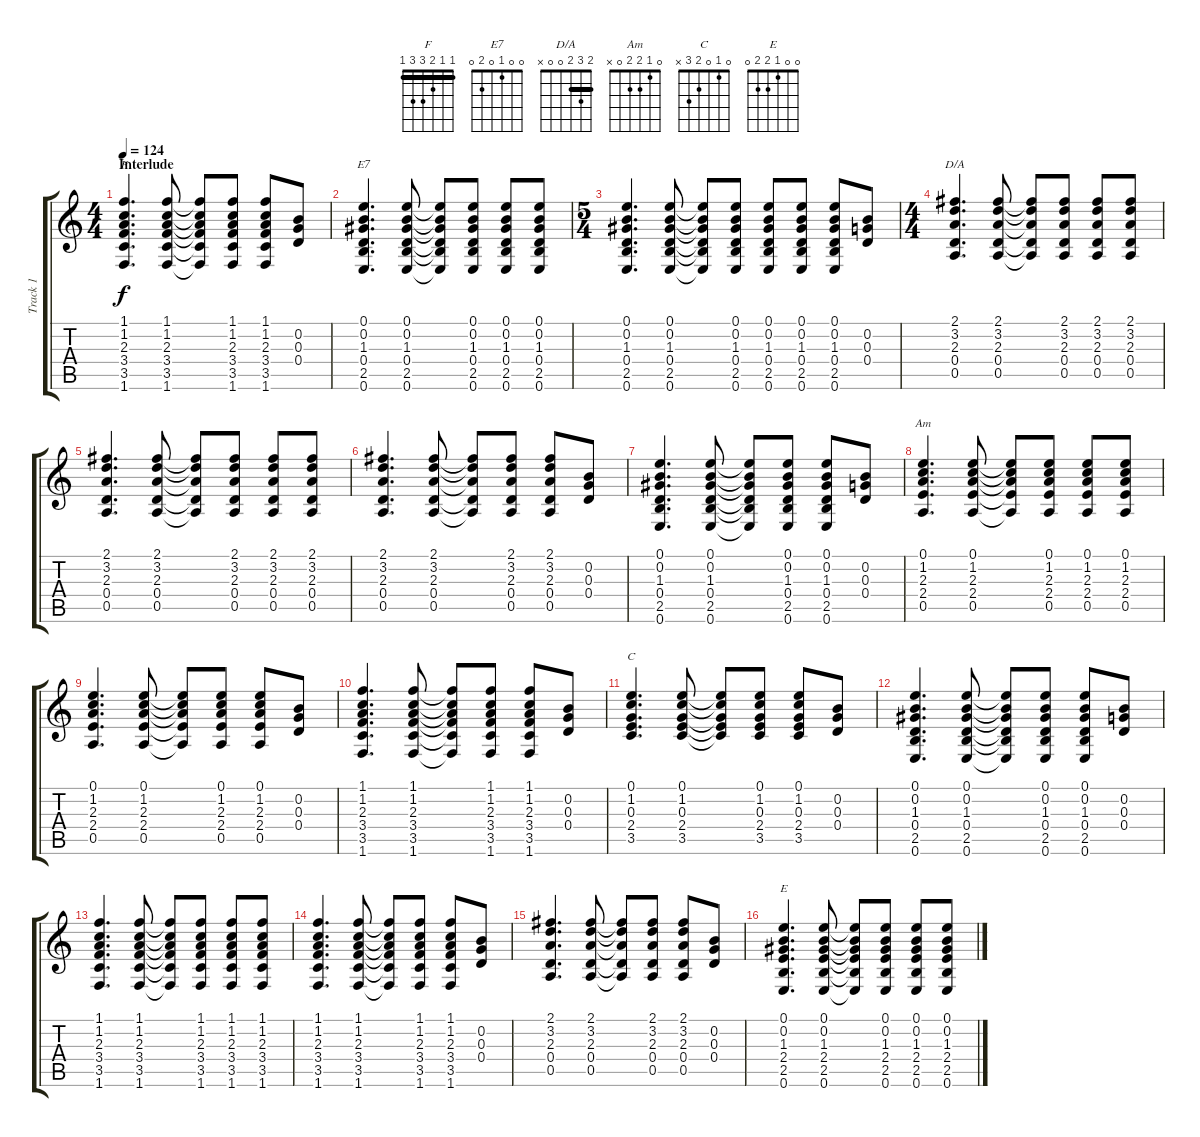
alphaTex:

\track ("Track 1" "Track 1") {instrument acousticguitarsteel}
\staff {score tabs}
\tuning (E4 B3 G3 D3 A2 E2) {hide}
\chord ("F" 1 1 2 3 3 1) {barre 1}
\chord ("E7" 0 0 1 0 2 0)
\chord ("D/A" 2 3 2 0 0 x) {barre 2}
\chord ("Am" 0 1 2 2 0 x)
\chord ("C" 0 1 0 2 3 x)
\chord ("E" 0 0 1 2 2 0)
\ts (4 4)
\section ("" "Interlude")
\tempo 124
\clef g2
\ks c
(1.1 1.2 2.3 3.4 3.5 1.6).4{d ch "F" dy f} (1.1 1.2 2.3 3.4 3.5 1.6).8 (1.1{t} 1.2{t} 2.3{t} 3.4{t} 3.5{t} 1.6{t}).8 (1.1 1.2 2.3 3.4 3.5 1.6).8 (1.1 1.2 2.3 3.4 3.5 1.6).8 (0.2 0.3 0.4).8 |
(0.1 0.2 1.3 0.4 2.5 0.6).4{d ch "E7"} (0.1 0.2 1.3 0.4 2.5 0.6).8 (0.1{t} 0.2{t} 1.3{t} 0.4{t} 2.5{t} 0.6{t}).8 (0.1 0.2 1.3 0.4 2.5 0.6).8 (0.1 0.2 1.3 0.4 2.5 0.6).8 (0.1 0.2 1.3 0.4 2.5 0.6).8 |
\ts (5 4)
(0.1 0.2 1.3 0.4 2.5 0.6).4{d} (0.1 0.2 1.3 0.4 2.5 0.6).8 (0.1{t} 0.2{t} 1.3{t} 0.4{t} 2.5{t} 0.6{t}).8 (0.1 0.2 1.3 0.4 2.5 0.6).8 (0.1 0.2 1.3 0.4 2.5 0.6).8 (0.1 0.2 1.3 0.4 2.5 0.6).8 (0.1 0.2 1.3 0.4 2.5 0.6).8 (0.2 0.3 0.4).8 |
\ts (4 4)
(2.1 3.2 2.3 0.4 0.5).4{d ch "D/A"} (2.1 3.2 2.3 0.4 0.5).8 (2.1{t} 3.2{t} 2.3{t} 0.4{t} 0.5{t}).8 (2.1 3.2 2.3 0.4 0.5).8 (2.1 3.2 2.3 0.4 0.5).8 (2.1 3.2 2.3 0.4 0.5).8 |
(2.1 3.2 2.3 0.4 0.5).4{d} (2.1 3.2 2.3 0.4 0.5).8 (2.1{t} 3.2{t} 2.3{t} 0.4{t} 0.5{t}).8 (2.1 3.2 2.3 0.4 0.5).8 (2.1 3.2 2.3 0.4 0.5).8 (2.1 3.2 2.3 0.4 0.5).8 |
(2.1 3.2 2.3 0.4 0.5).4{d} (2.1 3.2 2.3 0.4 0.5).8 (2.1{t} 3.2{t} 2.3{t} 0.4{t} 0.5{t}).8 (2.1 3.2 2.3 0.4 0.5).8 (2.1 3.2 2.3 0.4 0.5).8 (0.2 0.3 0.4).8 |
(0.1 0.2 1.3 0.4 2.5 0.6).4{d} (0.1 0.2 1.3 0.4 2.5 0.6).8 (0.1{t} 0.2{t} 1.3{t} 0.4{t} 2.5{t} 0.6{t}).8 (0.1 0.2 1.3 0.4 2.5 0.6).8 (0.1 0.2 1.3 0.4 2.5 0.6).8 (0.2 0.3 0.4).8 |
(0.1 1.2 2.3 2.4 0.5).4{d ch "Am"} (0.1 1.2 2.3 2.4 0.5).8 (0.1{t} 1.2{t} 2.3{t} 2.4{t} 0.5{t}).8 (0.1 1.2 2.3 2.4 0.5).8 (0.1 1.2 2.3 2.4 0.5).8 (0.1 1.2 2.3 2.4 0.5).8 |
(0.1 1.2 2.3 2.4 0.5).4{d} (0.1 1.2 2.3 2.4 0.5).8 (0.1{t} 1.2{t} 2.3{t} 2.4{t} 0.5{t}).8 (0.1 1.2 2.3 2.4 0.5).8 (0.1 1.2 2.3 2.4 0.5).8 (0.2 0.3 0.4).8 |
(1.1 1.2 2.3 3.4 3.5 1.6).4{d} (1.1 1.2 2.3 3.4 3.5 1.6).8 (1.1{t} 1.2{t} 2.3{t} 3.4{t} 3.5{t} 1.6{t}).8 (1.1 1.2 2.3 3.4 3.5 1.6).8 (1.1 1.2 2.3 3.4 3.5 1.6).8 (0.2 0.3 0.4).8 |
(0.1 1.2 0.3 2.4 3.5).4{d ch "C"} (0.1 1.2 0.3 2.4 3.5).8 (0.1{t} 1.2{t} 0.3{t} 2.4{t} 3.5{t}).8 (0.1 1.2 0.3 2.4 3.5).8 (0.1 1.2 0.3 2.4 3.5).8 (0.2 0.3 0.4).8 |
(0.1 0.2 1.3 0.4 2.5 0.6).4{d} (0.1 0.2 1.3 0.4 2.5 0.6).8 (0.1{t} 0.2{t} 1.3{t} 0.4{t} 2.5{t} 0.6{t}).8 (0.1 0.2 1.3 0.4 2.5 0.6).8 (0.1 0.2 1.3 0.4 2.5 0.6).8 (0.2 0.3 0.4).8 |
(1.1 1.2 2.3 3.4 3.5 1.6).4{d} (1.1 1.2 2.3 3.4 3.5 1.6).8 (1.1{t} 1.2{t} 2.3{t} 3.4{t} 3.5{t} 1.6{t}).8 (1.1 1.2 2.3 3.4 3.5 1.6).8 (1.1 1.2 2.3 3.4 3.5 1.6).8 (1.1 1.2 2.3 3.4 3.5 1.6).8 |
(1.1 1.2 2.3 3.4 3.5 1.6).4{d} (1.1 1.2 2.3 3.4 3.5 1.6).8 (1.1{t} 1.2{t} 2.3{t} 3.4{t} 3.5{t} 1.6{t}).8 (1.1 1.2 2.3 3.4 3.5 1.6).8 (1.1 1.2 2.3 3.4 3.5 1.6).8 (0.2 0.3 0.4).8 |
(2.1 3.2 2.3 0.4 0.5).4{d} (2.1 3.2 2.3 0.4 0.5).8 (2.1{t} 3.2{t} 2.3{t} 0.4{t} 0.5{t}).8 (2.1 3.2 2.3 0.4 0.5).8 (2.1 3.2 2.3 0.4 0.5).8 (0.2 0.3 0.4).8 |
(0.1 0.2 1.3 2.4 2.5 0.6).4{d ch "E"} (0.1 0.2 1.3 2.4 2.5 0.6).8 (0.1{t} 0.2{t} 1.3{t} 2.4{t} 2.5{t} 0.6{t}).8 (0.1 0.2 1.3 2.4 2.5 0.6).8 (0.1 0.2 1.3 2.4 2.5 0.6).8 (0.1 0.2 1.3 2.4 2.5 0.6).8
